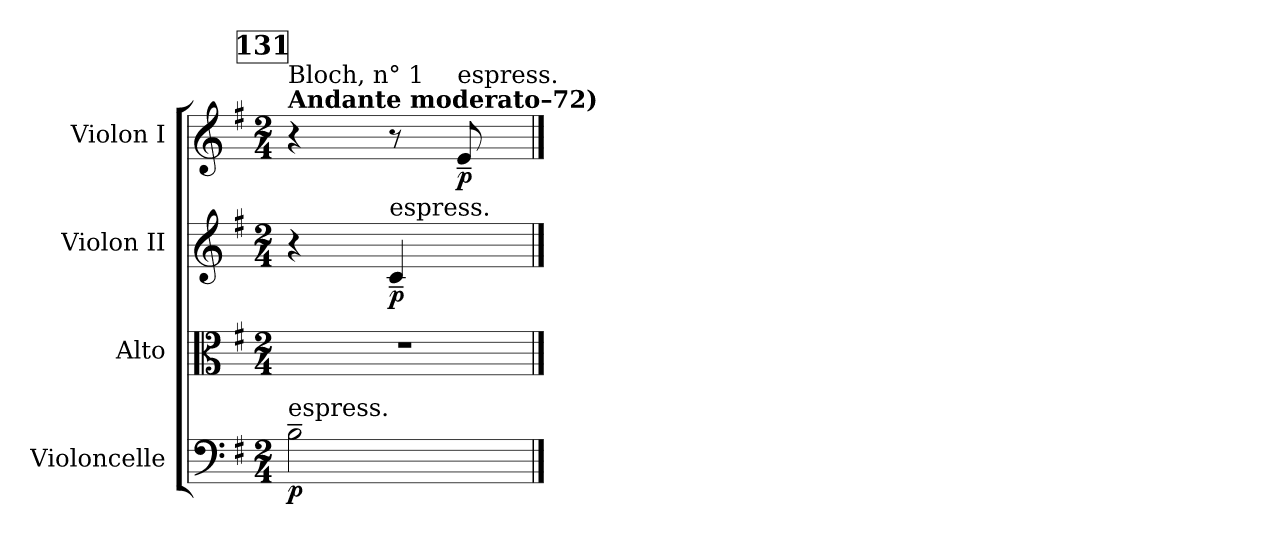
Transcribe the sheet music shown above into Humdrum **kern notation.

**kern	**dynam	**kern	**kern	**dynam	**kern	**dynam
*part4	*part4	*part3	*part2	*part2	*part1	*part1
*staff4	*staff4	*staff3	*staff2	*staff2	*staff1	*staff1
*I"Violoncelle	*	*I"Alto	*I"Violon II	*	*I"Violon I	*
*I'Vc.	*	*I'Alt.	*I'Vln. II	*	*I'Vln. I	*
*clefF4	*	*clefC3	*clefG2	*	*clefG2	*
*k[f#]	*	*k[f#]	*k[f#]	*	*k[f#]	*
*G:	*	*G:	*G:	*	*G:	*
*M2/4	*	*M2/4	*M2/4	*	*M2/4	*
!!LO:REH:place=s1:a:t=131
=255	=255	=255	=255	=255	=255	=255
!	!	!	!	!	!LO:TX:a:B:t=Andante moderato–72)	!
!	!	!	!	!	!LO:TX:a:t=Bloch, n° 1	!
!LO:TX:a:t=espress.	!	!	!	!	!	!
!	!LO:DY:b	!	!	!	!	!
2B~>\	p	2r	4r	.	4r	.
!	!	!	!LO:TX:a:t=espress.	!	!	!
!	!	!	!	!LO:DY:b	!	!
.	.	.	4c~</	p	8r	.
!	!	!	!	!	!LO:TX:a:t=espress.	!
!	!	!	!	!	!	!LO:DY:b
.	.	.	.	.	8e~</	p
==	==	==	==	==	==	==
*-	*-	*-	*-	*-	*-	*-
